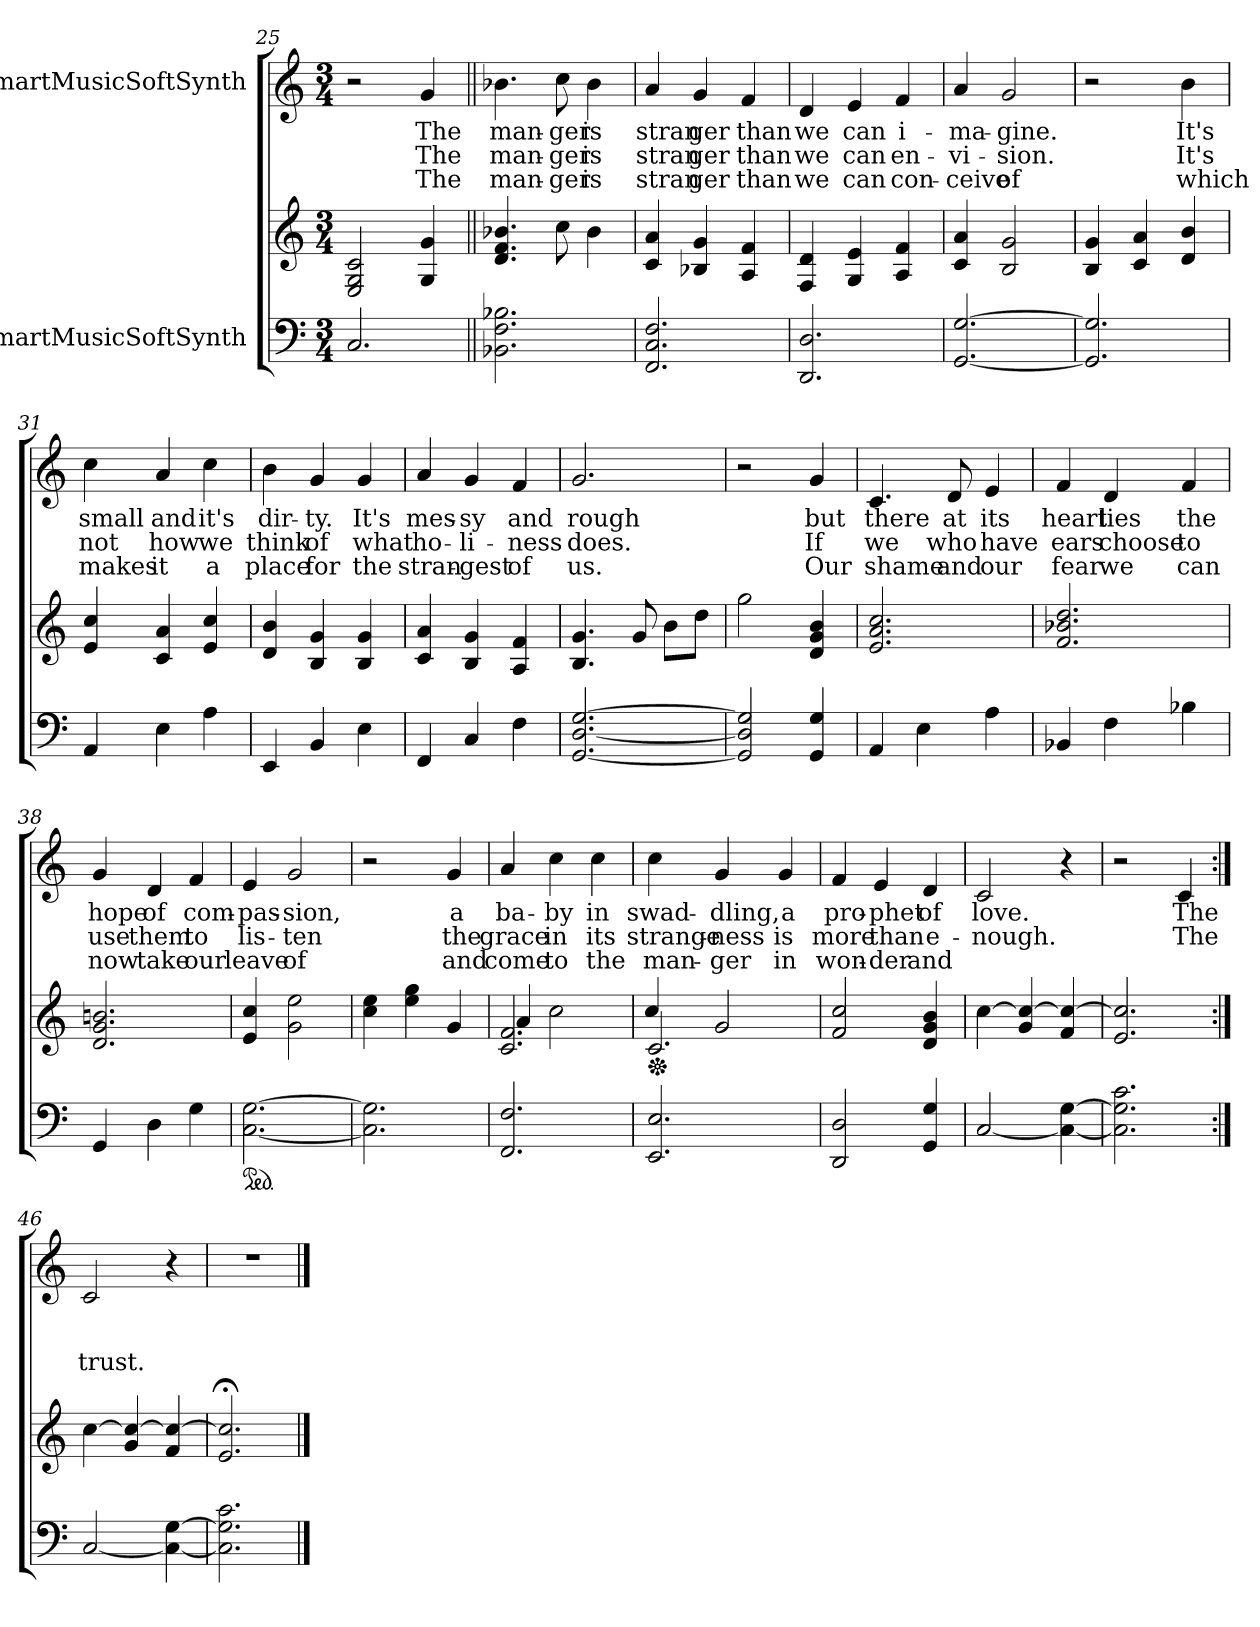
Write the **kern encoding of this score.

**kern	**kern	**kern	**text	**text	**text
*part2	*part2	*part1	*part1	*part1	*part1
*staff3	*staff2	*staff1	*staff1	*staff1	*staff1
*I"SmartMusicSoftSynth	*	*I"SmartMusicSoftSynth	*	*	*
!!LO:LB:g=z
*clefF4	*clefG2	*clefG2	*	*	*
*k[]	*k[]	*k[]	*	*	*
*M3/4	*M3/4	*M3/4	*	*	*
=25	=25	=25	=25	=25	=25
2.C/	2E/ 2G/ 2c/	2r	.	.	.
!	!	!	!LO:LY:b	!LO:LY:b	!LO:LY:b
.	4G/ 4g/	4g/	The	The	The
=26||	=26||	=26||	=26||	=26||	=26||
!	!	!	!LO:LY:b	!LO:LY:b	!LO:LY:b
2.BB-X\ 2.F\ 2.B-X\	4.d/ 4.f/ 4.b-X/	4.b-X\	man-	man-	man-
!	!	!	!LO:LY:b	!LO:LY:b	!LO:LY:b
.	8cc\	8cc\	-ger	-ger	-ger
!	!	!	!LO:LY:b	!LO:LY:b	!LO:LY:b
.	4b-\	4b-\	is	is	is
=27	=27	=27	=27	=27	=27
!	!	!	!LO:LY:b	!LO:LY:b	!LO:LY:b
2.FF/ 2.C/ 2.F/	4c/ 4a/	4a/	stran-	stran-	stran-
!	!	!	!LO:LY:b	!LO:LY:b	!LO:LY:b
.	4B-X/ 4g/	4g/	-ger	-ger	-ger
!	!	!	!LO:LY:b	!LO:LY:b	!LO:LY:b
.	4A/ 4f/	4f/	than	than	than
=28	=28	=28	=28	=28	=28
!	!	!	!LO:LY:b	!LO:LY:b	!LO:LY:b
2.DD/ 2.D/	4F/ 4d/	4d/	we	we	we
!	!	!	!LO:LY:b	!LO:LY:b	!LO:LY:b
.	4G/ 4e/	4e/	can	can	can
!	!	!	!LO:LY:b	!LO:LY:b	!LO:LY:b
.	4A/ 4f/	4f/	i-	en-	con-
=29	=29	=29	=29	=29	=29
!	!	!	!LO:LY:b	!LO:LY:b	!LO:LY:b
[2.GG/ [2.G/	4c/ 4a/	4a/	-ma-	-vi-	-ceive
!	!	!	!LO:LY:b	!LO:LY:b	!LO:LY:b
.	2B/ 2g/	2g/	-gine.	-sion.	of
=30	=30	=30	=30	=30	=30
2.GG/] 2.G/]	4B/ 4g/	2r	.	.	.
.	4c/ 4a/	.	.	.	.
!	!	!	!LO:LY:b	!LO:LY:b	!LO:LY:b
.	4d/ 4b/	4b\	It's	It's	which
!!LO:LB:g=z
=31	=31	=31	=31	=31	=31
!	!	!	!LO:LY:b	!LO:LY:b	!LO:LY:b
4AA/	4e/ 4cc/	4cc\	small	not	makes
!	!	!	!LO:LY:b	!LO:LY:b	!LO:LY:b
4E\	4c/ 4a/	4a/	and	how	it
!	!	!	!LO:LY:b	!LO:LY:b	!LO:LY:b
4A\	4e/ 4cc/	4cc\	it's	we	a
!!LO:LB:g=z
=32	=32	=32	=32	=32	=32
!	!	!	!LO:LY:b	!LO:LY:b	!LO:LY:b
4EE/	4d/ 4b/	4b\	dir-	think	place
!	!	!	!LO:LY:b	!LO:LY:b	!LO:LY:b
4BB/	4B/ 4g/	4g/	-ty.	of	for
!	!	!	!LO:LY:b	!LO:LY:b	!LO:LY:b
4E\	4B/ 4g/	4g/	It's	what	the
=33	=33	=33	=33	=33	=33
!	!	!	!LO:LY:b	!LO:LY:b	!LO:LY:b
4FF/	4c/ 4a/	4a/	mes-	ho-	stran-
!	!	!	!LO:LY:b	!LO:LY:b	!LO:LY:b
4C/	4B/ 4g/	4g/	-sy	-li-	-gest
!	!	!	!LO:LY:b	!LO:LY:b	!LO:LY:b
4F\	4A/ 4f/	4f/	and	-ness	of
=34	=34	=34	=34	=34	=34
!	!	!	!LO:LY:b	!LO:LY:b	!LO:LY:b
[2.GG/ [2.D/ [2.G/	4.B/ 4.g/	2.g/	rough	does.	us.
.	8g/	.	.	.	.
.	8b\L	.	.	.	.
.	8dd\J	.	.	.	.
=35	=35	=35	=35	=35	=35
2GG/] 2D/] 2G/]	2gg\	2r	.	.	.
!	!	!	!LO:LY:b	!LO:LY:b	!LO:LY:b
4GG/ 4G/	4d/ 4g/ 4b/	4g/	but	If	Our
=36	=36	=36	=36	=36	=36
!	!	!	!LO:LY:b	!LO:LY:b	!LO:LY:b
4AA/	2.e/ 2.a/ 2.cc/	4.c/	there	we	shame
4E\	.	.	.	.	.
!	!	!	!LO:LY:b	!LO:LY:b	!LO:LY:b
.	.	8d/	at	who	and
!	!	!	!LO:LY:b	!LO:LY:b	!LO:LY:b
4A\	.	4e/	its	have	our
!!LO:LB:g=z
=37	=37	=37	=37	=37	=37
!	!	!	!LO:LY:b	!LO:LY:b	!LO:LY:b
4BB-X/	2.f/ 2.b-X/ 2.dd/	4f/	heart	ears	fear
!	!	!	!LO:LY:b	!LO:LY:b	!LO:LY:b
4F\	.	4d/	lies	choose	we
!	!	!	!LO:LY:b	!LO:LY:b	!LO:LY:b
4B-X\	.	4f/	the	to	can
=38	=38	=38	=38	=38	=38
!	!	!	!LO:LY:b	!LO:LY:b	!LO:LY:b
4GG/	2.d/ 2.g/ 2.bni/	4g/	hope	use	now
!	!	!	!LO:LY:b	!LO:LY:b	!LO:LY:b
4D\	.	4d/	of	them	take
!	!	!	!LO:LY:b	!LO:LY:b	!LO:LY:b
4G\	.	4f/	com-	to	our
!!LO:LB:g=z
=39	=39	=39	=39	=39	=39
*ped	*	*	*	*	*
!	!	!	!LO:LY:b	!LO:LY:b	!LO:LY:b
[2.C\ [2.G\	4e/ 4cc/	4e/	-pas-	lis-	leave
!	!	!	!LO:LY:b	!LO:LY:b	!LO:LY:b
.	2g\ 2ee\	2g/	-sion,	-ten	of
=40	=40	=40	=40	=40	=40
2.C\] 2.G\]	4cc\ 4ee\	2r	.	.	.
.	4ee\ 4gg\	.	.	.	.
!	!	!	!LO:LY:b	!LO:LY:b	!LO:LY:b
.	4g/	4g/	a	the	and
=41	=41	=41	=41	=41	=41
*	*^	*	*	*	*
!	!	!	!	!LO:LY:b	!LO:LY:b	!LO:LY:b
2.FF/ 2.F/	2.c/ 2.f/	4a/	4a/	ba-	grace	come
!	!	!	!	!LO:LY:b	!LO:LY:b	!LO:LY:b
.	.	2cc\	4cc\	-by	in	to
!	!	!	!	!LO:LY:b	!LO:LY:b	!LO:LY:b
.	.	.	4cc\	in	its	the
=42	=42	=42	=42	=42	=42	=42
*	*Xped	*	*	*	*	*
!	!	!	!	!LO:LY:b	!LO:LY:b	!LO:LY:b
2.EE/ 2.E/	2.c/	4cc/	4cc\	swad-	strange-	man-
!	!	!	!	!LO:LY:b	!LO:LY:b	!LO:LY:b
.	.	2g/	4g/	-dling,	-ness	-ger
!	!	!	!	!LO:LY:b	!LO:LY:b	!LO:LY:b
.	.	.	4g/	a	is	in
*	*v	*v	*	*	*	*
=43	=43	=43	=43	=43	=43
!	!	!	!LO:LY:b	!LO:LY:b	!LO:LY:b
2DD/ 2D/	2f/ 2cc/	4f/	pro-	more	won-
!	!	!	!LO:LY:b	!LO:LY:b	!LO:LY:b
.	.	4e/	-phet	than	-der
!	!	!	!LO:LY:b	!LO:LY:b	!LO:LY:b
4GG/ 4G/	4d/ 4g/ 4b/	4d/	of	e-	and
!!LO:LB:g=z
=44	=44	=44	=44	=44	=44
!	!	!	!LO:LY:b	!LO:LY:b	!
[2C/	[4cc\	2c/	love.	-nough.	.
.	4g/ 4cc/_	.	.	.	.
4C\_ [4G\	4f/ 4cc/_	4r	.	.	.
=45	=45	=45	=45	=45	=45
2.C\] 2.G\] 2.c\	2.e/ 2.cc/]	2r	.	.	.
!	!	!	!LO:LY:b	!LO:LY:b	!
.	.	4c/	The	The	.
=46:|!	=46:|!	=46:|!	=46:|!	=46:|!	=46:|!
!	!	!	!	!	!LO:LY:b
[2C/	[4cc\	2c/	.	.	trust.
.	4g/ 4cc/_	.	.	.	.
4C\_ [4G\	4f/ 4cc/_	4r	.	.	.
=47	=47	=47	=47	=47	=47
2.C\] 2.G\] 2.c\	2.e/;< 2.cc/];<	2.r	.	.	.
==	==	==	==	==	==
*-	*-	*-	*-	*-	*-
